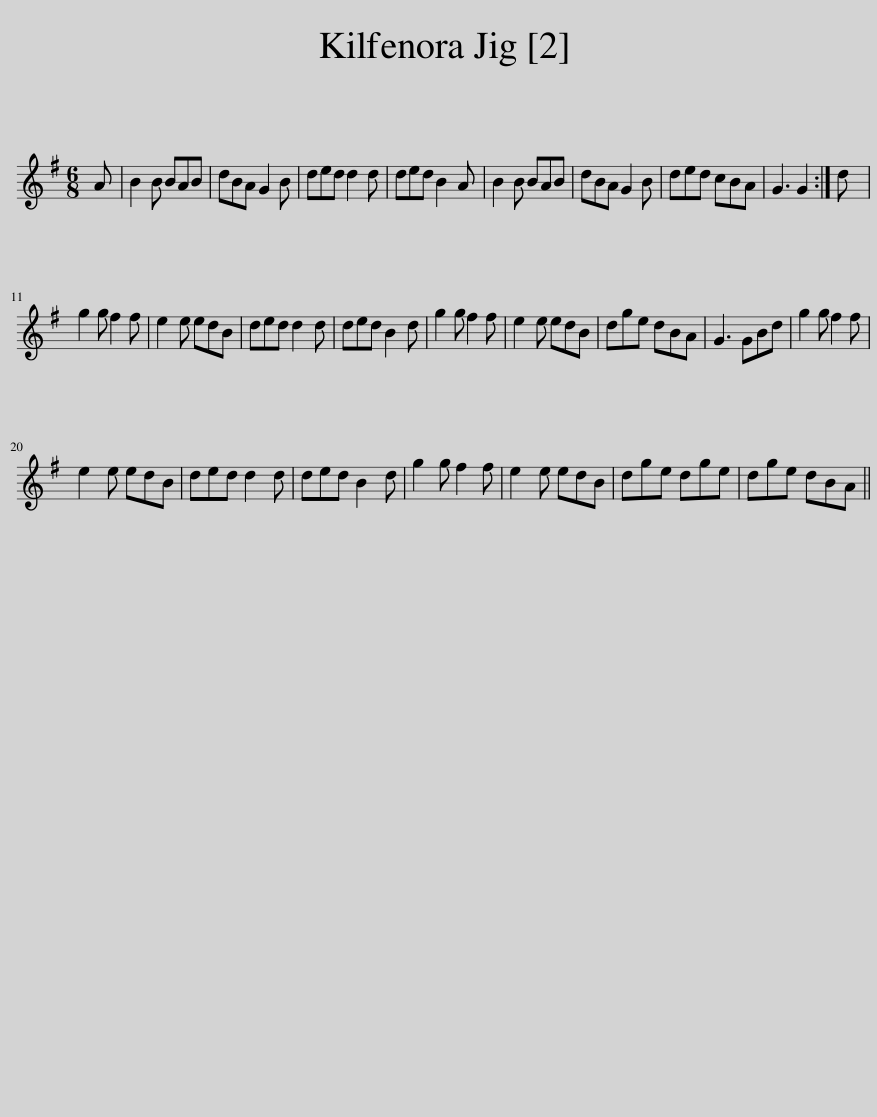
X:1
L:1/8
M:6/8
I:linebreak $
K:G
V:1 treble
V:1
 A | B2 B BAB | dBA G2 B | ded d2 d | ded B2 A | %5
 B2 B BAB | dBA G2 B | ded cBA | G3 G2 :| d |$ %10
 g2 g f2 f | e2 e edB | ded d2 d | ded B2 d | g2 g f2 f | %15
 e2 e edB | dge dBA | G3 GBd | g2 g f2 f |$ e2 e edB | %20
 ded d2 d | ded B2 d | g2 g f2 f | e2 e edB | dge dge | %25
 dge dBA || %26
